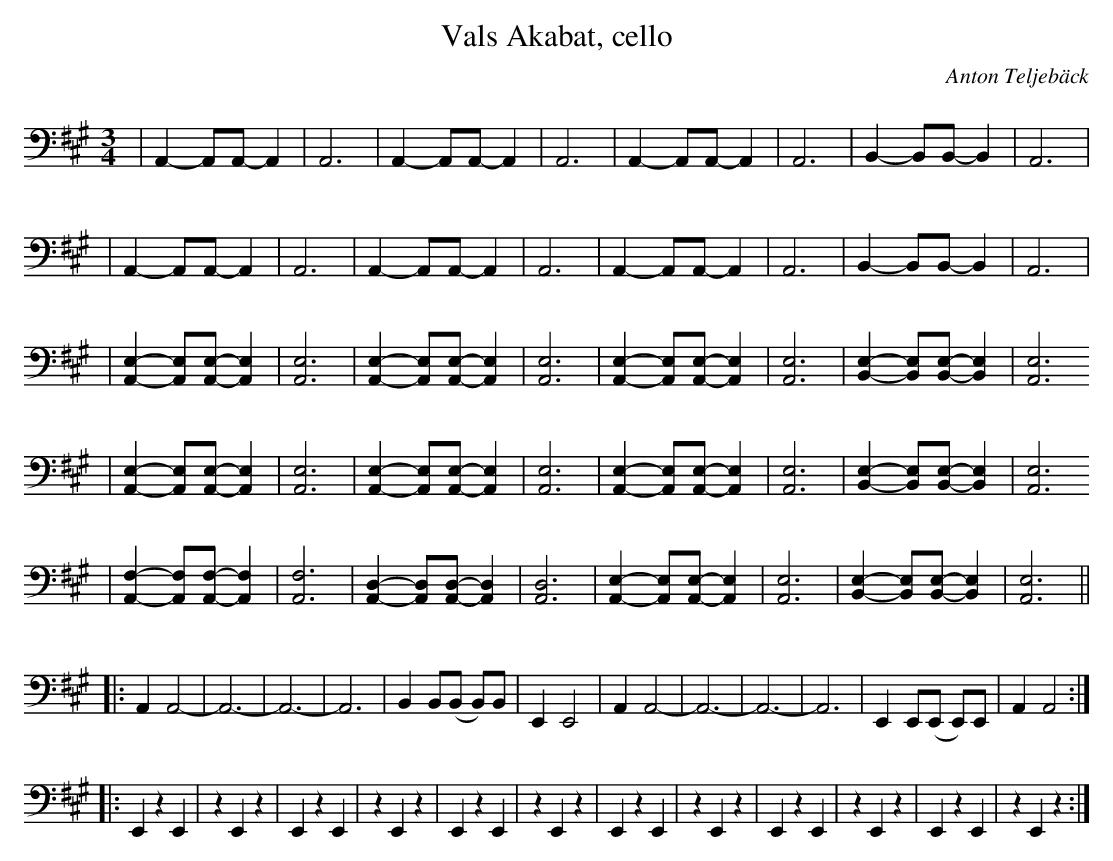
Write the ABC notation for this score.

X:1
T:Vals Akabat, cello
C: Anton Teljebäck
M:3/4
L:1/8
K:A
|A,,2- A,,A,,- A,,2 | A,,6 |A,,2- A,,A,,- A,,2 | A,,6 |A,,2- A,,A,,- A,,2 | A,,6 | B,,2- B,,B,,- B,,2 | A,,6 |
|A,,2- A,,A,,- A,,2 | A,,6 |A,,2- A,,A,,- A,,2 | A,,6 |A,,2- A,,A,,- A,,2 | A,,6 | B,,2- B,,B,,- B,,2 | A,,6 |
|[A,,E,]2- [A,,E,][A,,E,]- [A,,E,]2 | [A,,E,]6 |[A,,E,]2- [A,,E,][A,,E,]- [A,,E,]2 | [A,,E,]6 |[A,,E,]2- [A,,E,][A,,E,]- [A,,E,]2 | [A,,E,]6 |[B,,E,]2- [B,,E,][B,,E,]- [B,,E,]2 | [A,,E,]6
|[A,,E,]2- [A,,E,][A,,E,]- [A,,E,]2 | [A,,E,]6 |[A,,E,]2- [A,,E,][A,,E,]- [A,,E,]2 | [A,,E,]6 |[A,,E,]2- [A,,E,][A,,E,]- [A,,E,]2 | [A,,E,]6 |[B,,E,]2- [B,,E,][B,,E,]- [B,,E,]2 | [A,,E,]6
|[A,,F,]2- [A,,F,][A,,F,]- [A,,F,]2 | [A,,F,]6 |[A,,D,]2- [A,,D,][A,,D,]- [A,,D,]2 | [A,,D,]6 |[A,,E,]2- [A,,E,][A,,E,]- [A,,E,]2 | [A,,E,]6 |[B,,E,]2- [B,,E,][B,,E,]- [B,,E,]2 | [A,,E,]6 ||
|: A,,2 A,,4- | A,,6- | A,,6- | A,,6 |  B,,2 B,,(B,, B,,)B,, | E,,2 E,,4 |A,,2 A,,4- | A,,6- | A,,6- | A,,6 |  E,,2 E,,(E,, E,,)E,, | A,,2 A,,4 :|
||
|: E,,2 z2 E,,2 | z2 E,,2 z2 | E,,2 z2 E,,2 | z2 E,,2 z2 | E,,2 z2 E,,2 | z2 E,,2 z2 | E,,2 z2 E,,2 | z2 E,,2 z2 | E,,2 z2 E,,2 | z2 E,,2 z2 | E,,2 z2 E,,2 | z2 E,,2 z2 :|
